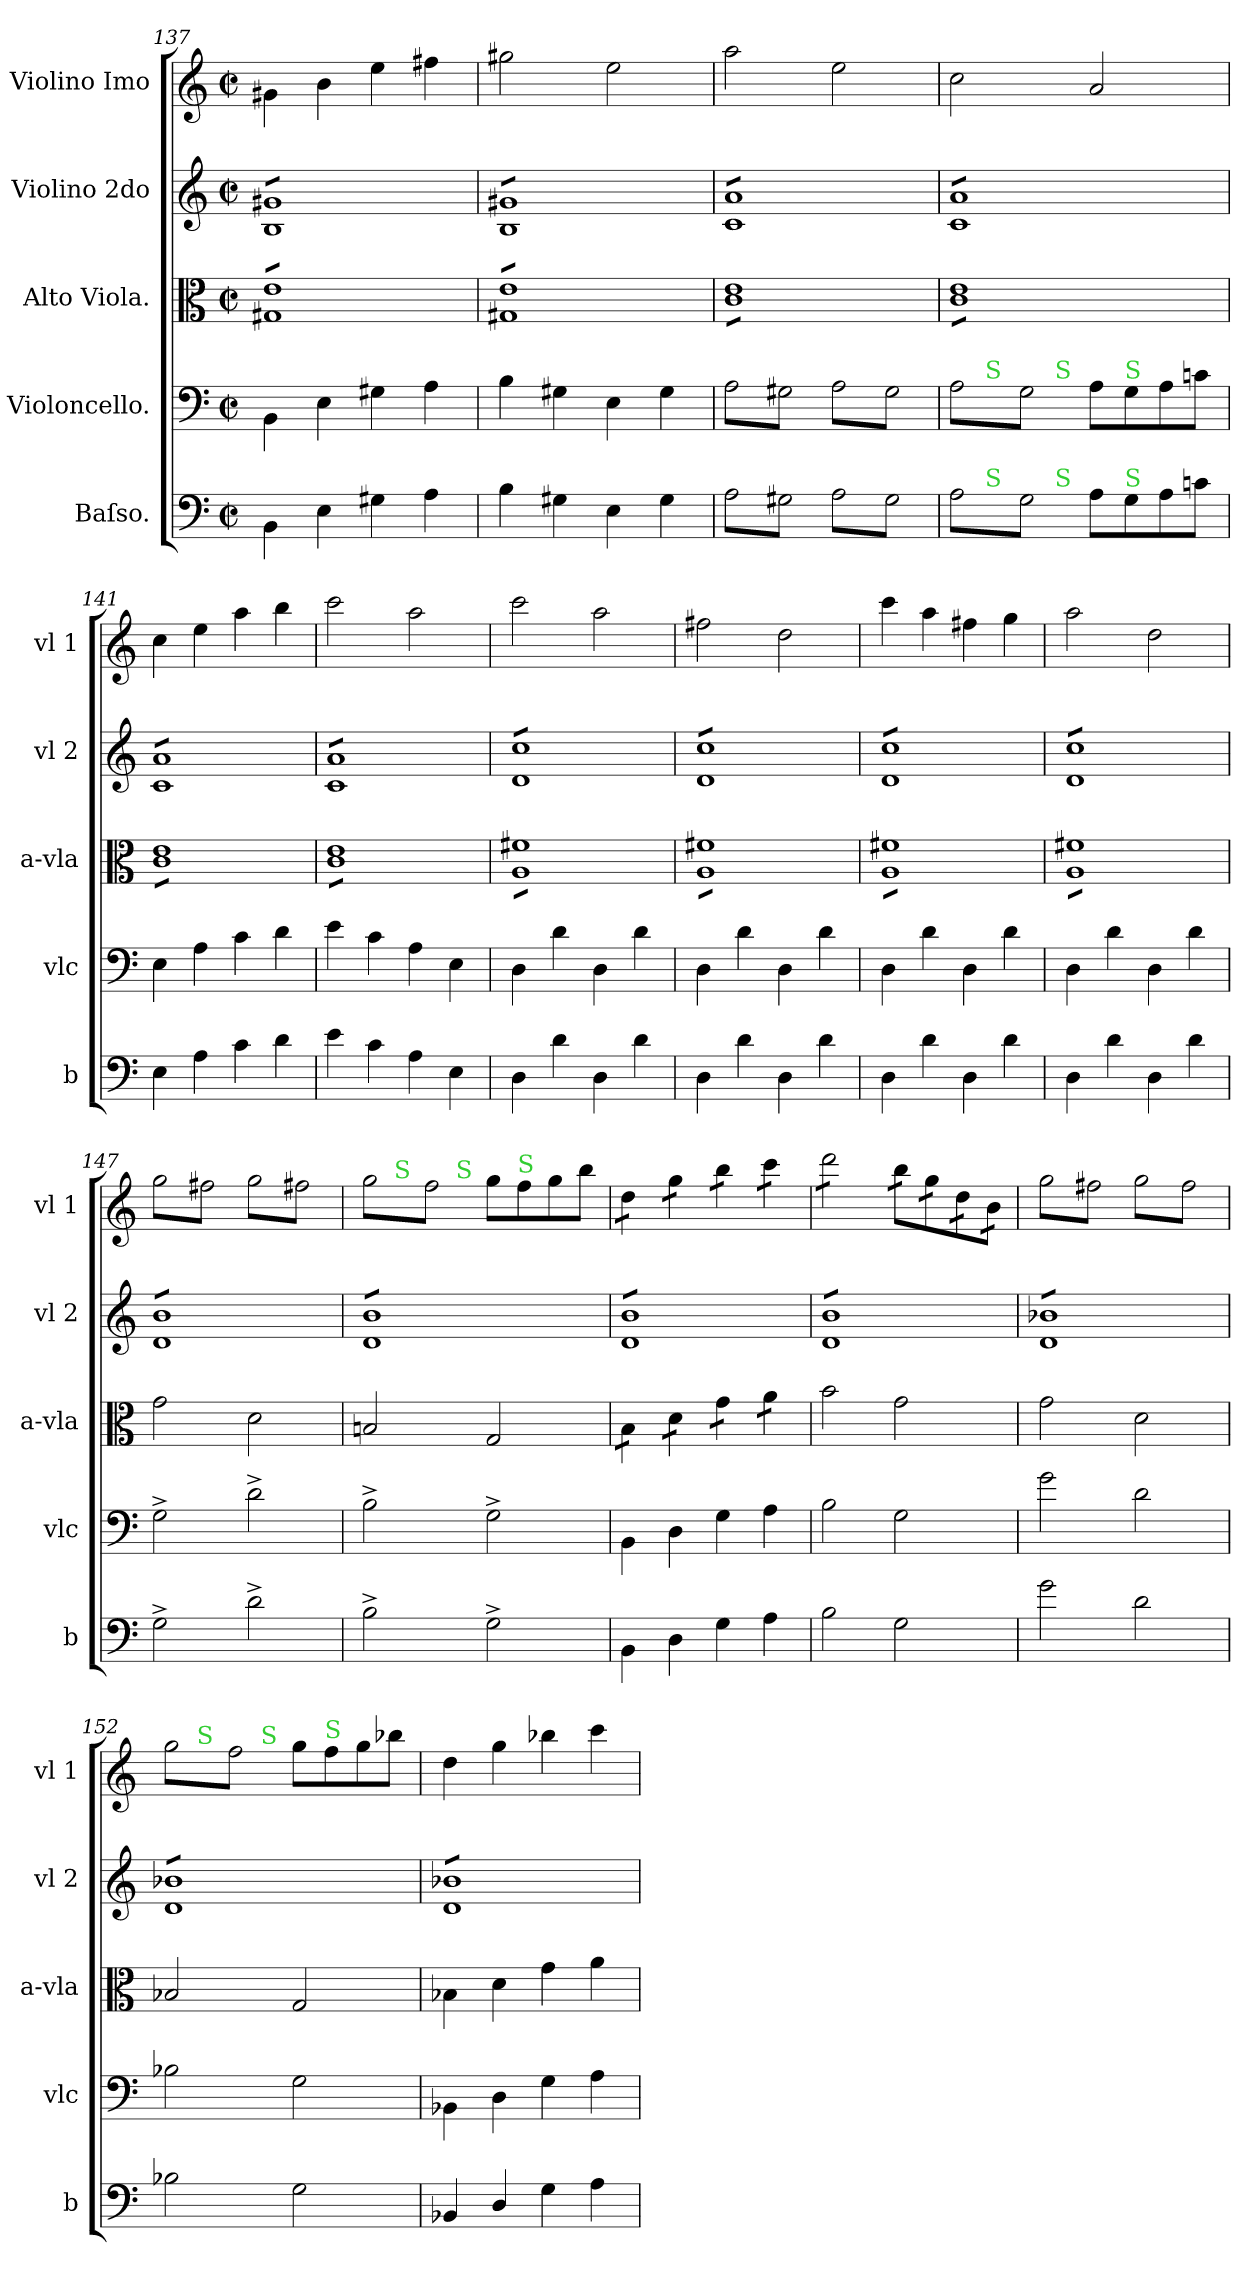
**kern	**kern	**kern	**kern	**kern
*part5	*part4	*part3	*part2	*part1
*staff5	*staff4	*staff3	*staff2	*staff1
*I"Baſso.	*I"Violoncello.	*I"Alto Viola.	*I"Violino 2do	*I"Violino Imo
*I'b	*I'vlc	*I'a-vla	*I'vl 2	*I'vl 1
*clefF4	*clefF4	*clefC3	*clefG2	*clefG2
*ITrd8c12	*	*	*	*
*k[]	*k[]	*k[]	*k[]	*k[]
*M4/4	*M4/4	*M4/4	*M4/4	*M4/4
*met(c|)	*met(c|)	*met(c|)	*met(c|)	*met(c|)
=137	=137	=137	=137	=137
*	*	*tremolo	*	*
*	*	*	*tremolo	*
4BBB\	4BB\	8G#X/ 8e/L	8B/ 8g#X/L	4g#X\
.	.	8G#X/ 8e/	8B/ 8g#X/	.
4EE\	4E\	8G#X/ 8e/	8B/ 8g#X/	4b\
.	.	8G#X/ 8e/	8B/ 8g#X/	.
4GG#X\	4G#X\	8G#X/ 8e/	8B/ 8g#X/	4ee\
.	.	8G#X/ 8e/	8B/ 8g#X/	.
4AA\	4A\	8G#X/ 8e/	8B/ 8g#X/	4ff#X\
.	.	8G#X/ 8e/J	8B/ 8g#X/J	.
=138	=138	=138	=138	=138
4BB\	4B\	8G#X/ 8e/L	8B/ 8g#X/L	2gg#X\
.	.	8G#X/ 8e/	8B/ 8g#X/	.
4GG#X\	4G#X\	8G#X/ 8e/	8B/ 8g#X/	.
.	.	8G#X/ 8e/	8B/ 8g#X/	.
4EE\	4E\	8G#X/ 8e/	8B/ 8g#X/	2ee\
.	.	8G#X/ 8e/	8B/ 8g#X/	.
4GG#\	4G#\	8G#X/ 8e/	8B/ 8g#X/	.
.	.	8G#X/ 8e/J	8B/ 8g#X/J	.
=139	=139	=139	=139	=139
*tremolo	*	*	*	*
*	*tremolo	*	*	*
8AA\L	8A\L	8c\ 8e\L	8c/ 8a/L	2aa\
8GG#X\	8G#X\	8c\ 8e\	8c/ 8a/	.
8AA\	8A\	8c\ 8e\	8c/ 8a/	.
8GG#X\J	8G#X\J	8c\ 8e\	8c/ 8a/	.
8AA\L	8A\L	8c\ 8e\	8c/ 8a/	2ee\
8GG#\	8G#\	8c\ 8e\	8c/ 8a/	.
8AA\	8A\	8c\ 8e\	8c/ 8a/	.
8GG#\J	8G#\J	8c\ 8e\J	8c/ 8a/J	.
=140	=140	=140	=140	=140
*^	*^	*	*	*
*	*^	*	*^	*	*	*
8AA\L	8ryy	4.ryy	8A\L	8ryy	4.ryy	8c\ 8e\L	8c/ 8a/L	2cc\
!	!	!	!	!LO:TX:a:color=limegreen:t=S	!	!	!	!
!	!LO:TX:a:color=limegreen:t=S	!	!	!	!	!	!	!
8GG\	2..ryy	.	8G\	2..ryy	.	8c\ 8e\	8c/ 8a/	.
8AA\	.	.	8A\	.	.	8c\ 8e\	8c/ 8a/	.
!	!	!	!	!	!LO:TX:a:color=limegreen:t=S	!	!	!
!	!	!LO:TX:a:color=limegreen:t=S	!	!	!	!	!	!
8GG\J	.	2ryy	8G\J	.	2ryy	8c\ 8e\	8c/ 8a/	.
*	*	*	*Xtremolo	*	*	*	*	*
*Xtremolo	*	*	*	*	*	*	*	*
8AA\L	.	.	8A\L	.	.	8c\ 8e\	8c/ 8a/	2a/
!	!	!	!LO:TX:a:color=limegreen:t=S	!	!	!	!	!
!LO:TX:a:color=limegreen:t=S	!	!	!	!	!	!	!	!
8GG\	.	.	8G\	.	.	8c\ 8e\	8c/ 8a/	.
8AA\	.	.	8A\	.	.	8c\ 8e\	8c/ 8a/	.
8Cn\J	.	8ryy	8cn\J	.	8ryy	8c\ 8e\J	8c/ 8a/J	.
*v	*v	*v	*	*	*	*	*	*
*	*v	*v	*v	*	*	*
=141	=141	=141	=141	=141
4EE\	4E\	8c\ 8e\L	8c/ 8a/L	4cc\
.	.	8c\ 8e\	8c/ 8a/	.
4AA\	4A\	8c\ 8e\	8c/ 8a/	4ee\
.	.	8c\ 8e\	8c/ 8a/	.
4C\	4c\	8c\ 8e\	8c/ 8a/	4aa\
.	.	8c\ 8e\	8c/ 8a/	.
4D\	4d\	8c\ 8e\	8c/ 8a/	4bb\
.	.	8c\ 8e\J	8c/ 8a/J	.
=142	=142	=142	=142	=142
4E\	4e\	8c\ 8e\L	8c/ 8a/L	2ccc\
.	.	8c\ 8e\	8c/ 8a/	.
4C\	4c\	8c\ 8e\	8c/ 8a/	.
.	.	8c\ 8e\	8c/ 8a/	.
4AA\	4A\	8c\ 8e\	8c/ 8a/	2aa\
.	.	8c\ 8e\	8c/ 8a/	.
4EE\	4E\	8c\ 8e\	8c/ 8a/	.
.	.	8c\ 8e\J	8c/ 8a/J	.
=143	=143	=143	=143	=143
4DD\	4D\	8A\ 8f#X\L	8d/ 8cc/L	2ccc\
.	.	8A\ 8f#X\	8d/ 8cc/	.
4D\	4d\	8A\ 8f#X\	8d/ 8cc/	.
.	.	8A\ 8f#X\	8d/ 8cc/	.
4DD\	4D\	8A\ 8f#X\	8d/ 8cc/	2aa\
.	.	8A\ 8f#X\	8d/ 8cc/	.
4D\	4d\	8A\ 8f#X\	8d/ 8cc/	.
.	.	8A\ 8f#X\J	8d/ 8cc/J	.
=144	=144	=144	=144	=144
4DD\	4D\	8A\ 8f#X\L	8d/ 8cc/L	2ff#X\
.	.	8A\ 8f#X\	8d/ 8cc/	.
4D\	4d\	8A\ 8f#X\	8d/ 8cc/	.
.	.	8A\ 8f#X\	8d/ 8cc/	.
4DD\	4D\	8A\ 8f#X\	8d/ 8cc/	2dd\
.	.	8A\ 8f#X\	8d/ 8cc/	.
4D\	4d\	8A\ 8f#X\	8d/ 8cc/	.
.	.	8A\ 8f#X\J	8d/ 8cc/J	.
=145	=145	=145	=145	=145
4DD\	4D\	8A\ 8f#X\L	8d/ 8cc/L	4ccc\
.	.	8A\ 8f#X\	8d/ 8cc/	.
4D\	4d\	8A\ 8f#X\	8d/ 8cc/	4aa\
.	.	8A\ 8f#X\	8d/ 8cc/	.
4DD\	4D\	8A\ 8f#X\	8d/ 8cc/	4ff#X\
.	.	8A\ 8f#X\	8d/ 8cc/	.
4D\	4d\	8A\ 8f#X\	8d/ 8cc/	4gg\
.	.	8A\ 8f#X\J	8d/ 8cc/J	.
=146	=146	=146	=146	=146
4DD\	4D\	8A\ 8f#X\L	8d/ 8cc/L	2aa\
.	.	8A\ 8f#X\	8d/ 8cc/	.
4D\	4d\	8A\ 8f#X\	8d/ 8cc/	.
.	.	8A\ 8f#X\	8d/ 8cc/	.
4DD\	4D\	8A\ 8f#X\	8d/ 8cc/	2dd\
.	.	8A\ 8f#X\	8d/ 8cc/	.
4D\	4d\	8A\ 8f#X\	8d/ 8cc/	.
.	.	8A\ 8f#X\J	8d/ 8cc/J	.
*	*	*Xtremolo	*	*
=147	=147	=147	=147	=147
*	*	*	*	*tremolo
2GG^<\	2G^<\	2g\	8d/ 8b/L	8gg\L
.	.	.	8d/ 8b/	8ff#X\
.	.	.	8d/ 8b/	8gg\
.	.	.	8d/ 8b/	8ff#X\J
2D^<\	2d^<\	2d\	8d/ 8b/	8gg\L
.	.	.	8d/ 8b/	8ff#X\
.	.	.	8d/ 8b/	8gg\
.	.	.	8d/ 8b/J	8ff#X\J
=148	=148	=148	=148	=148
*	*	*	*	*^
*	*	*	*	*	*^
2BB^<\	2B^<\	2Bn/	8d/ 8b/L	8gg\L	8ryy	4.ryy
!	!	!	!	!	!LO:TX:a:color=limegreen:t=S	!
.	.	.	8d/ 8b/	8ff\	2..ryy	.
.	.	.	8d/ 8b/	8gg\	.	.
!	!	!	!	!	!	!LO:TX:a:color=limegreen:t=S
.	.	.	8d/ 8b/	8ff\J	.	2ryy
*	*	*	*	*Xtremolo	*	*
2GG^<\	2G^<\	2G/	8d/ 8b/	8gg\L	.	.
!	!	!	!	!LO:TX:a:color=limegreen:t=S	!	!
.	.	.	8d/ 8b/	8ff\	.	.
.	.	.	8d/ 8b/	8gg\	.	.
.	.	.	8d/ 8b/J	8bb\J	.	8ryy
*	*	*	*	*v	*v	*v
=149	=149	=149	=149	=149
*	*	*tremolo	*	*
*	*	*	*	*tremolo
4BBB\	4BB\	8B\L	8d/ 8b/L	8dd\L
.	.	8B\J	8d/ 8b/	8dd\J
4DD\	4D\	8d\L	8d/ 8b/	8gg\L
.	.	8d\J	8d/ 8b/	8gg\J
4GG\	4G\	8g\L	8d/ 8b/	8bb\L
.	.	8g\J	8d/ 8b/	8bb\J
4AA\	4A\	8a\L	8d/ 8b/	8ccc\L
.	.	8a\J	8d/ 8b/J	8ccc\J
*	*	*Xtremolo	*	*
=150	=150	=150	=150	=150
2BB\	2B\	2b\	8d/ 8b/L	8ddd\L
.	.	.	8d/ 8b/	8ddd\
.	.	.	8d/ 8b/	8ddd\
.	.	.	8d/ 8b/	8ddd\J
2GG\	2G\	2g\	8d/ 8b/	16bb\LL
.	.	.	.	16bb\
.	.	.	8d/ 8b/	16gg\
.	.	.	.	16gg\
.	.	.	8d/ 8b/	16dd\
.	.	.	.	16dd\
.	.	.	8d/ 8b/J	16b\
.	.	.	.	16b\JJ
=151	=151	=151	=151	=151
2G\	2g\	2g\	8d/ 8b-X/L	8gg\L
.	.	.	8d/ 8b-X/	8ff#X\
.	.	.	8d/ 8b-X/	8gg\
.	.	.	8d/ 8b-X/	8ff#X\J
2D\	2d\	2d\	8d/ 8b-X/	8gg\L
.	.	.	8d/ 8b-X/	8ff#\
.	.	.	8d/ 8b-X/	8gg\
.	.	.	8d/ 8b-X/J	8ff#\J
=152	=152	=152	=152	=152
*	*	*	*	*^
*	*	*	*	*	*^
2BB-X\	2B-X\	2B-X/	8d/ 8b-X/L	8gg\L	8ryy	4.ryy
!	!	!	!	!	!LO:TX:a:color=limegreen:t=S	!
.	.	.	8d/ 8b-X/	8ff\	2..ryy	.
.	.	.	8d/ 8b-X/	8gg\	.	.
!	!	!	!	!	!	!LO:TX:a:color=limegreen:t=S
.	.	.	8d/ 8b-X/	8ff\J	.	2ryy
*	*	*	*	*Xtremolo	*	*
2GG\	2G\	2G/	8d/ 8b-X/	8gg\L	.	.
!	!	!	!	!LO:TX:a:color=limegreen:t=S	!	!
.	.	.	8d/ 8b-X/	8ff\	.	.
.	.	.	8d/ 8b-X/	8gg\	.	.
.	.	.	8d/ 8b-X/J	8bb-X\J	.	8ryy
*	*	*	*	*v	*v	*v
=153	=153	=153	=153	=153
4BBB-X/	4BB-X\	4B-X\	8d/ 8b-X/L	4dd\
.	.	.	8d/ 8b-X/	.
4DD/	4D\	4d\	8d/ 8b-X/	4gg\
.	.	.	8d/ 8b-X/	.
4GG\	4G\	4g\	8d/ 8b-X/	4bb-X\
.	.	.	8d/ 8b-X/	.
4AA\	4A\	4a\	8d/ 8b-X/	4ccc\
.	.	.	8d/ 8b-X/J	.
*	*	*	*Xtremolo	*
=	=	=	=	=
*-	*-	*-	*-	*-
